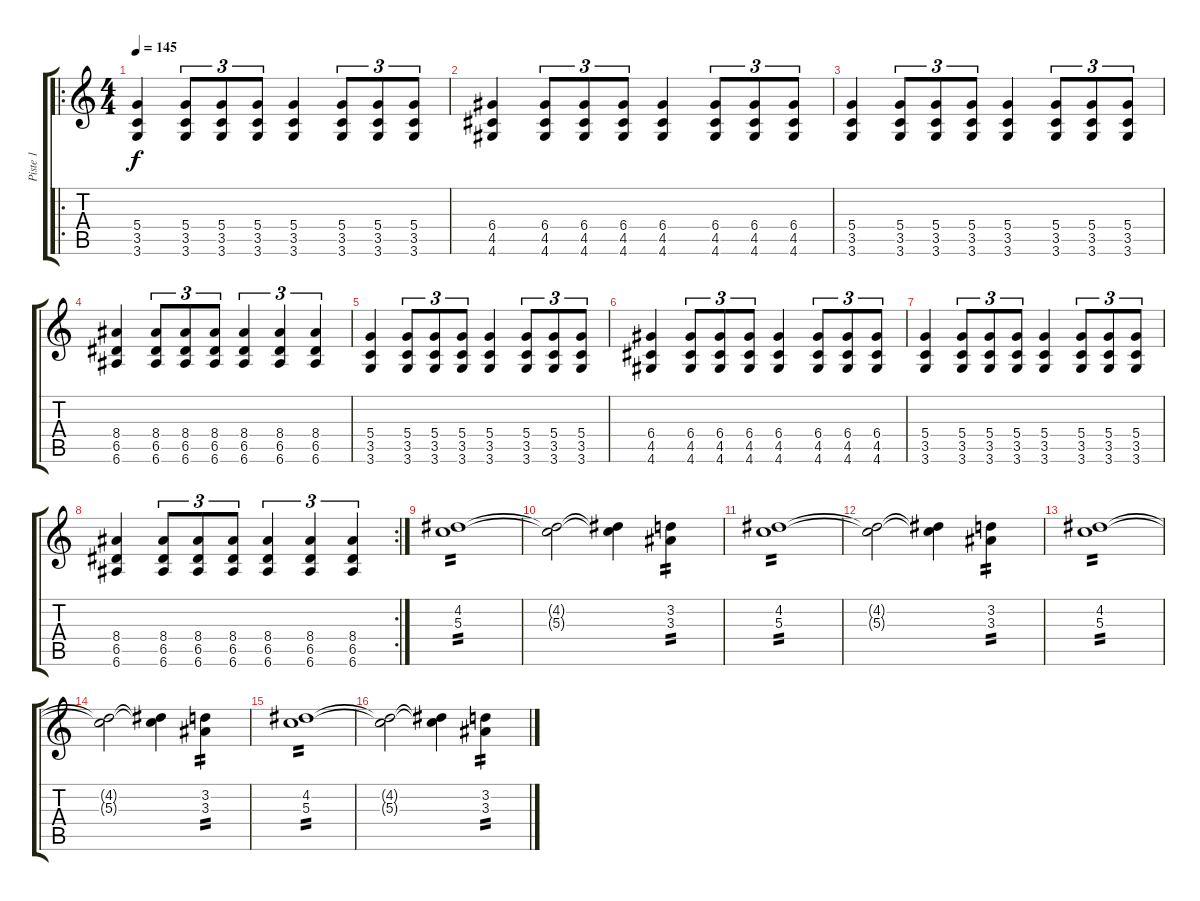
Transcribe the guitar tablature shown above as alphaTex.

\track ("Piste 1" "Piste 1") {instrument overdrivenguitar}
\staff {score tabs}
\tuning (E4 B3 G3 D3 A2 E2) {hide}
\ro
\ts (4 4)
\tempo 145
\clef g2
\ks c
(5.4 3.5 3.6).4{dy f} (5.4 3.5 3.6).8{tu (3 2)} (5.4 3.5 3.6).8{tu (3 2)} (5.4 3.5 3.6).8{tu (3 2)} (5.4 3.5 3.6).4 (5.4 3.5 3.6).8{tu (3 2)} (5.4 3.5 3.6).8{tu (3 2)} (5.4 3.5 3.6).8{tu (3 2)} |
(6.4 4.5 4.6).4 (6.4 4.5 4.6).8{tu (3 2)} (6.4 4.5 4.6).8{tu (3 2)} (6.4 4.5 4.6).8{tu (3 2)} (6.4 4.5 4.6).4 (6.4 4.5 4.6).8{tu (3 2)} (6.4 4.5 4.6).8{tu (3 2)} (6.4 4.5 4.6).8{tu (3 2)} |
(5.4 3.5 3.6).4 (5.4 3.5 3.6).8{tu (3 2)} (5.4 3.5 3.6).8{tu (3 2)} (5.4 3.5 3.6).8{tu (3 2)} (5.4 3.5 3.6).4 (5.4 3.5 3.6).8{tu (3 2)} (5.4 3.5 3.6).8{tu (3 2)} (5.4 3.5 3.6).8{tu (3 2)} |
(8.4 6.5 6.6).4 (8.4 6.5 6.6).8{tu (3 2)} (8.4 6.5 6.6).8{tu (3 2)} (8.4 6.5 6.6).8{tu (3 2)} (8.4 6.5 6.6).4{tu (3 2)} (8.4 6.5 6.6).4{tu (3 2)} (8.4 6.5 6.6).4{tu (3 2)} |
(5.4 3.5 3.6).4 (5.4 3.5 3.6).8{tu (3 2)} (5.4 3.5 3.6).8{tu (3 2)} (5.4 3.5 3.6).8{tu (3 2)} (5.4 3.5 3.6).4 (5.4 3.5 3.6).8{tu (3 2)} (5.4 3.5 3.6).8{tu (3 2)} (5.4 3.5 3.6).8{tu (3 2)} |
(6.4 4.5 4.6).4 (6.4 4.5 4.6).8{tu (3 2)} (6.4 4.5 4.6).8{tu (3 2)} (6.4 4.5 4.6).8{tu (3 2)} (6.4 4.5 4.6).4 (6.4 4.5 4.6).8{tu (3 2)} (6.4 4.5 4.6).8{tu (3 2)} (6.4 4.5 4.6).8{tu (3 2)} |
(5.4 3.5 3.6).4 (5.4 3.5 3.6).8{tu (3 2)} (5.4 3.5 3.6).8{tu (3 2)} (5.4 3.5 3.6).8{tu (3 2)} (5.4 3.5 3.6).4 (5.4 3.5 3.6).8{tu (3 2)} (5.4 3.5 3.6).8{tu (3 2)} (5.4 3.5 3.6).8{tu (3 2)} |
\rc 2
(8.4 6.5 6.6).4 (8.4 6.5 6.6).8{tu (3 2)} (8.4 6.5 6.6).8{tu (3 2)} (8.4 6.5 6.6).8{tu (3 2)} (8.4 6.5 6.6).4{tu (3 2)} (8.4 6.5 6.6).4{tu (3 2)} (8.4 6.5 6.6).4{tu (3 2)} |
(4.2 5.3).1{tp 2} |
(4.2{t} 5.3{t}).2 (4.2{t} 5.3{t}).4 (3.2 3.3).4{tp 2} |
(4.2 5.3).1{tp 2} |
(4.2{t} 5.3{t}).2 (4.2{t} 5.3{t}).4 (3.2 3.3).4{tp 2} |
(4.2 5.3).1{tp 2} |
(4.2{t} 5.3{t}).2 (4.2{t} 5.3{t}).4 (3.2 3.3).4{tp 2} |
(4.2 5.3).1{tp 2} |
(4.2{t} 5.3{t}).2 (4.2{t} 5.3{t}).4 (3.2 3.3).4{tp 2}
